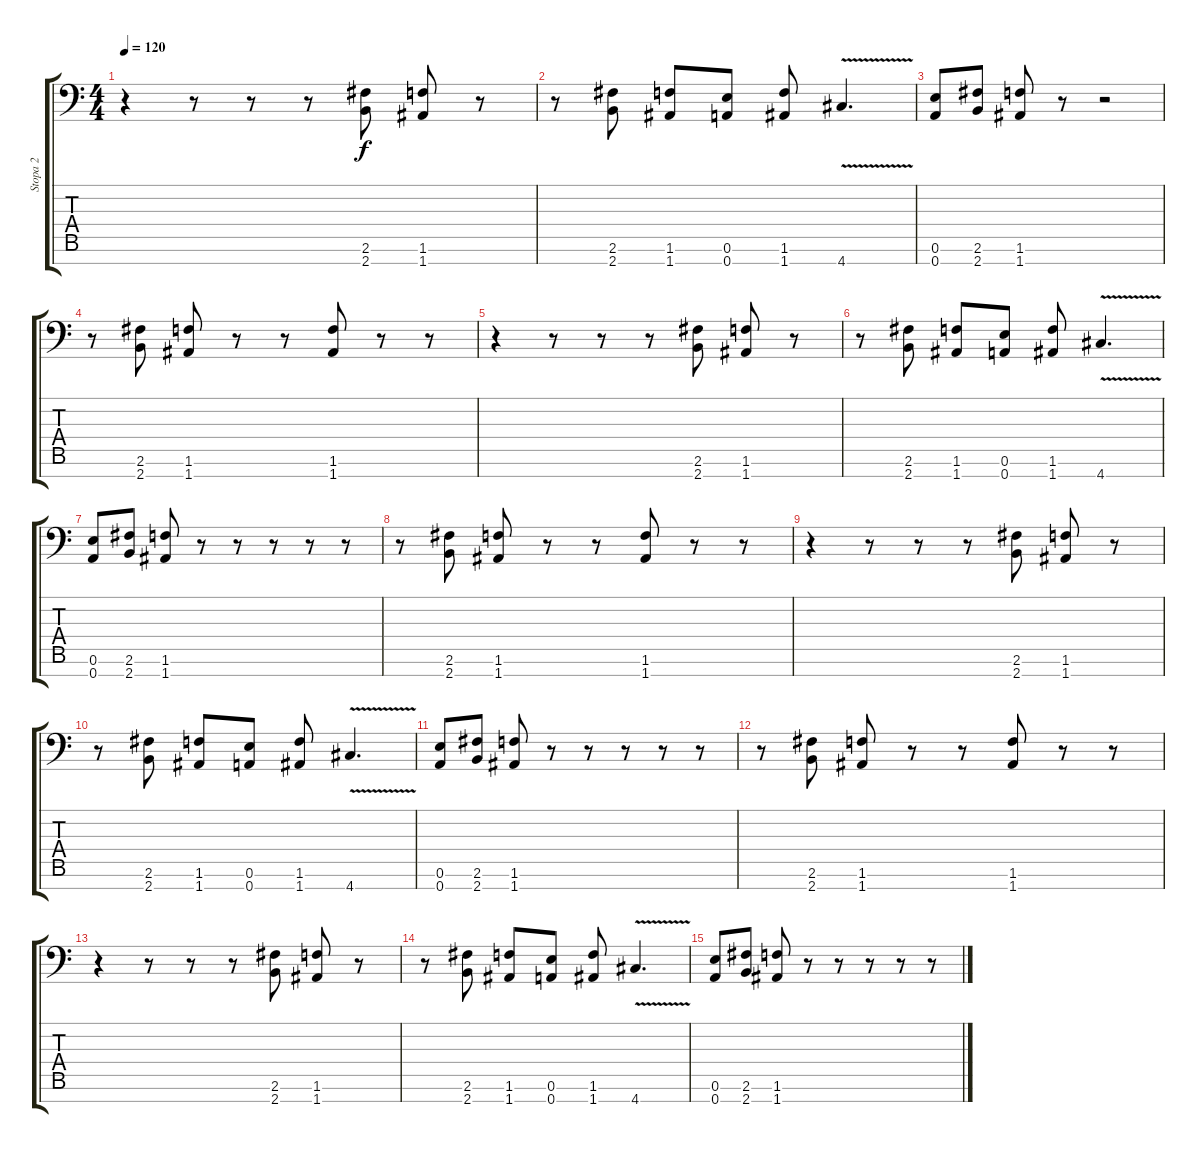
\track ("Stopa 2" "Stopa 2") {instrument distortionguitar}
\staff {score tabs}
\tuning (E4 B3 G3 D3 A2 E2 A1) {hide}
\ts (4 4)
\tempo 120
\clef f4
\ks c
r.4{dy f} r.8 r.8 r.8 (2.6 2.7).8 (1.6 1.7).8 r.8 |
r.8 (2.6 2.7).8 (1.6 1.7).8 (0.6 0.7).8 (1.6 1.7).8 4.7{v}.4{d} |
(0.6 0.7).8 (2.6 2.7).8 (1.6 1.7).8 r.8 r.2 |
r.8 (2.6 2.7).8 (1.6 1.7).8 r.8 r.8 (1.6 1.7).8 r.8 r.8 |
r.4 r.8 r.8 r.8 (2.6 2.7).8 (1.6 1.7).8 r.8 |
r.8 (2.6 2.7).8 (1.6 1.7).8 (0.6 0.7).8 (1.6 1.7).8 4.7{v}.4{d} |
(0.6 0.7).8 (2.6 2.7).8 (1.6 1.7).8 r.8 r.8 r.8 r.8 r.8 |
r.8 (2.6 2.7).8 (1.6 1.7).8 r.8 r.8 (1.6 1.7).8 r.8 r.8 |
r.4 r.8 r.8 r.8 (2.6 2.7).8 (1.6 1.7).8 r.8 |
r.8 (2.6 2.7).8 (1.6 1.7).8 (0.6 0.7).8 (1.6 1.7).8 4.7{v}.4{d} |
(0.6 0.7).8 (2.6 2.7).8 (1.6 1.7).8 r.8 r.8 r.8 r.8 r.8 |
r.8 (2.6 2.7).8 (1.6 1.7).8 r.8 r.8 (1.6 1.7).8 r.8 r.8 |
r.4 r.8 r.8 r.8 (2.6 2.7).8 (1.6 1.7).8 r.8 |
r.8 (2.6 2.7).8 (1.6 1.7).8 (0.6 0.7).8 (1.6 1.7).8 4.7{v}.4{d} |
(0.6 0.7).8 (2.6 2.7).8 (1.6 1.7).8 r.8 r.8 r.8 r.8 r.8
